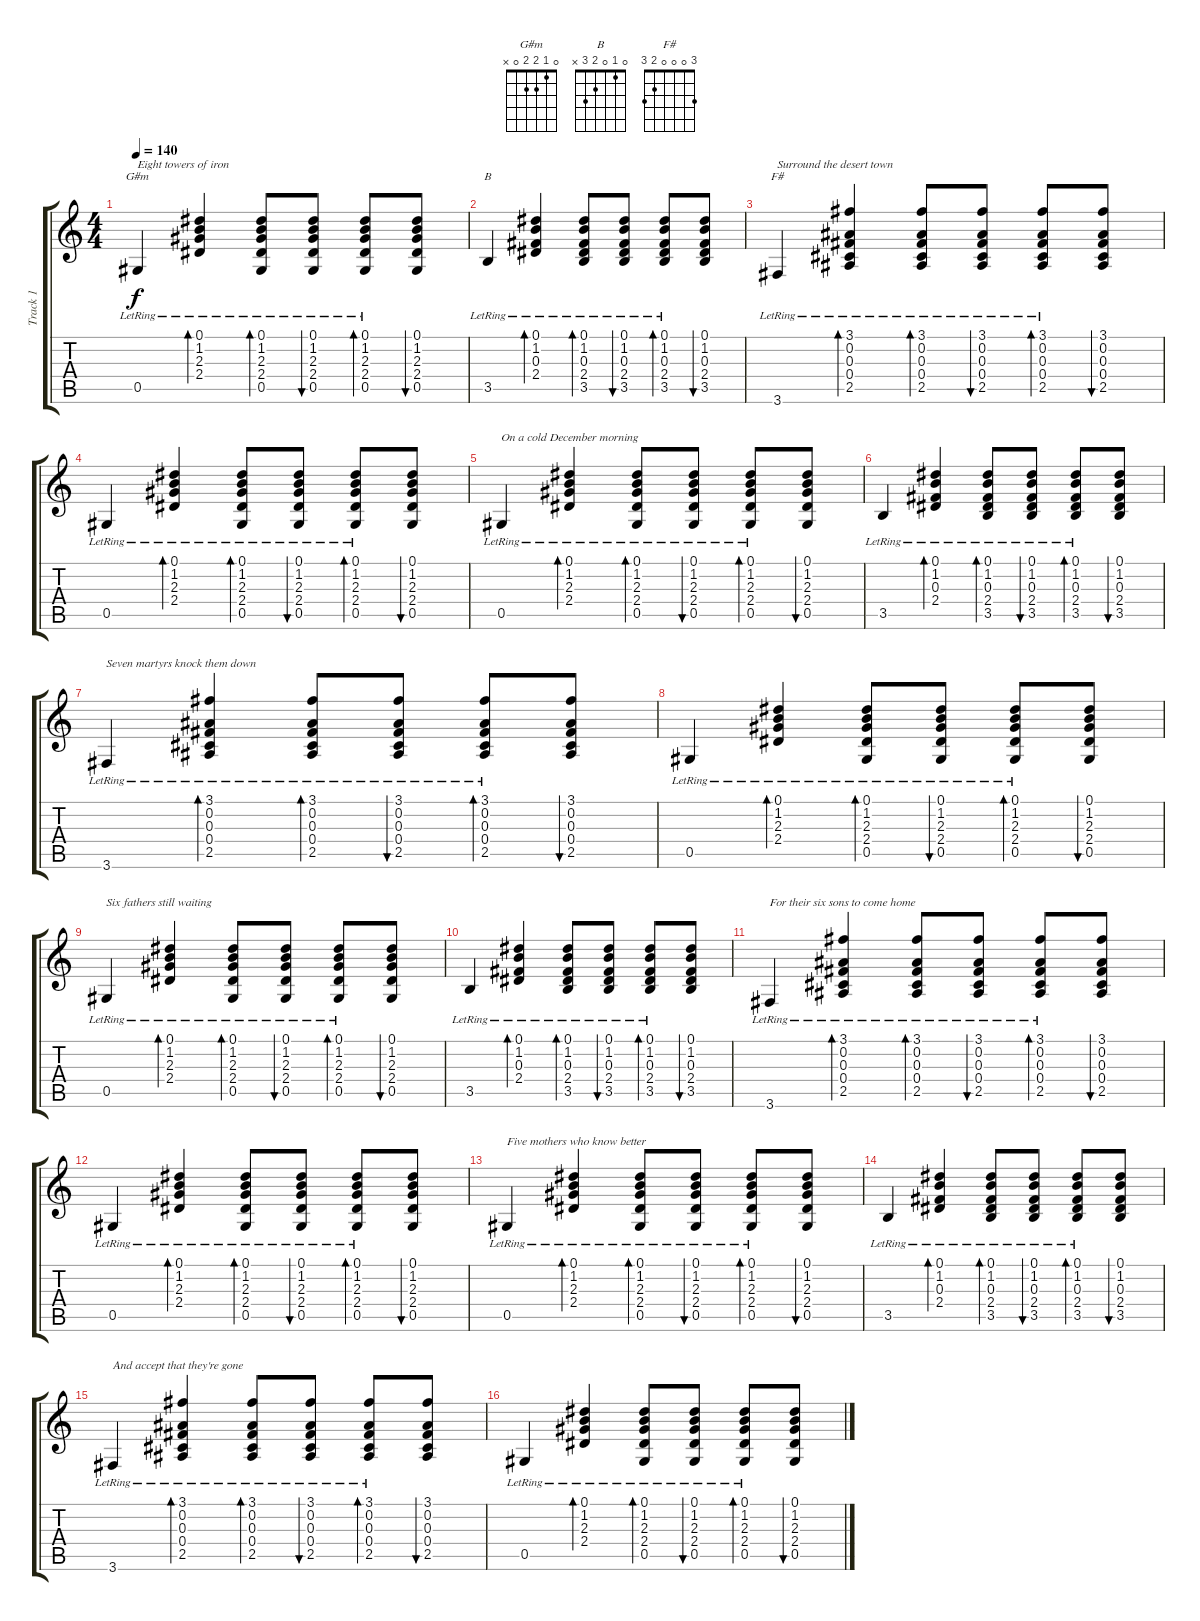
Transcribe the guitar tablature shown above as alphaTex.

\track ("Track 1" "Track 1") {instrument acousticguitarsteel}
\staff {score tabs}
\tuning (Eb4 Bb3 Gb3 Db3 Ab2 Eb2) {hide}
\chord ("G#m" 0 1 2 2 0 x)
\chord ("B" 0 1 0 2 3 x)
\chord ("F#" 3 0 0 0 2 3)
\ts (4 4)
\tempo 140
\clef g2
\ks c
0.5{lr}.4{ch "G#m" txt "Eight towers of iron" dy f} (0.1{lr} 1.2{lr} 2.3{lr} 2.4{lr}).4{bd 120} (0.1{lr} 1.2{lr} 2.3{lr} 2.4{lr} 0.5{lr}).8{bd 120} (0.1{lr} 1.2{lr} 2.3{lr} 2.4{lr} 0.5{lr}).8{bu 120} (0.1{lr} 1.2{lr} 2.3{lr} 2.4{lr} 0.5{lr}).8{bd 120} (0.1 1.2 2.3 2.4 0.5).8{bu 120} |
3.5{lr}.4{ch "B"} (0.1{lr} 1.2{lr} 0.3{lr} 2.4{lr}).4{bd 120} (0.1{lr} 1.2{lr} 0.3{lr} 2.4{lr} 3.5{lr}).8{bd 120} (0.1{lr} 1.2{lr} 0.3{lr} 2.4{lr} 3.5{lr}).8{bu 120} (0.1{lr} 1.2{lr} 0.3{lr} 2.4{lr} 3.5{lr}).8{bd 120} (0.1 1.2 0.3 2.4 3.5).8{bu 120} |
3.6{lr}.4{ch "F#" txt "Surround the desert town"} (3.1{lr} 0.2{lr} 0.3{lr} 0.4{lr} 2.5).4{bd 120} (3.1{lr} 0.2{lr} 0.3{lr} 0.4{lr} 2.5{lr}).8{bd 120} (3.1{lr} 0.2{lr} 0.3{lr} 0.4{lr} 2.5{lr}).8{bu 120} (3.1{lr} 0.2{lr} 0.3{lr} 0.4{lr} 2.5{lr}).8{bd 120} (3.1 0.2 0.3 0.4 2.5).8{bu 120} |
0.5{lr}.4 (0.1{lr} 1.2{lr} 2.3{lr} 2.4{lr}).4{bd 120} (0.1{lr} 1.2{lr} 2.3{lr} 2.4{lr} 0.5{lr}).8{bd 120} (0.1{lr} 1.2{lr} 2.3{lr} 2.4{lr} 0.5{lr}).8{bu 120} (0.1{lr} 1.2{lr} 2.3{lr} 2.4{lr} 0.5{lr}).8{bd 120} (0.1 1.2 2.3 2.4 0.5).8{bu 120} |
0.5{lr}.4{txt "On a cold December morning"} (0.1{lr} 1.2{lr} 2.3{lr} 2.4{lr}).4{bd 120} (0.1{lr} 1.2{lr} 2.3{lr} 2.4{lr} 0.5{lr}).8{bd 120} (0.1{lr} 1.2{lr} 2.3{lr} 2.4{lr} 0.5{lr}).8{bu 120} (0.1{lr} 1.2{lr} 2.3{lr} 2.4{lr} 0.5{lr}).8{bd 120} (0.1 1.2 2.3 2.4 0.5).8{bu 120} |
3.5{lr}.4 (0.1{lr} 1.2{lr} 0.3{lr} 2.4{lr}).4{bd 120} (0.1{lr} 1.2{lr} 0.3{lr} 2.4{lr} 3.5{lr}).8{bd 120} (0.1{lr} 1.2{lr} 0.3{lr} 2.4{lr} 3.5{lr}).8{bu 120} (0.1{lr} 1.2{lr} 0.3{lr} 2.4{lr} 3.5{lr}).8{bd 120} (0.1 1.2 0.3 2.4 3.5).8{bu 120} |
3.6{lr}.4{txt "Seven martyrs knock them down"} (3.1{lr} 0.2{lr} 0.3{lr} 0.4{lr} 2.5).4{bd 120} (3.1{lr} 0.2{lr} 0.3{lr} 0.4{lr} 2.5{lr}).8{bd 120} (3.1{lr} 0.2{lr} 0.3{lr} 0.4{lr} 2.5{lr}).8{bu 120} (3.1{lr} 0.2{lr} 0.3{lr} 0.4{lr} 2.5{lr}).8{bd 120} (3.1 0.2 0.3 0.4 2.5).8{bu 120} |
0.5{lr}.4 (0.1{lr} 1.2{lr} 2.3{lr} 2.4{lr}).4{bd 120} (0.1{lr} 1.2{lr} 2.3{lr} 2.4{lr} 0.5{lr}).8{bd 120} (0.1{lr} 1.2{lr} 2.3{lr} 2.4{lr} 0.5{lr}).8{bu 120} (0.1{lr} 1.2{lr} 2.3{lr} 2.4{lr} 0.5{lr}).8{bd 120} (0.1 1.2 2.3 2.4 0.5).8{bu 120} |
0.5{lr}.4{txt "Six fathers still waiting"} (0.1{lr} 1.2{lr} 2.3{lr} 2.4{lr}).4{bd 120} (0.1{lr} 1.2{lr} 2.3{lr} 2.4{lr} 0.5{lr}).8{bd 120} (0.1{lr} 1.2{lr} 2.3{lr} 2.4{lr} 0.5{lr}).8{bu 120} (0.1{lr} 1.2{lr} 2.3{lr} 2.4{lr} 0.5{lr}).8{bd 120} (0.1 1.2 2.3 2.4 0.5).8{bu 120} |
3.5{lr}.4 (0.1{lr} 1.2{lr} 0.3{lr} 2.4{lr}).4{bd 120} (0.1{lr} 1.2{lr} 0.3{lr} 2.4{lr} 3.5{lr}).8{bd 120} (0.1{lr} 1.2{lr} 0.3{lr} 2.4{lr} 3.5{lr}).8{bu 120} (0.1{lr} 1.2{lr} 0.3{lr} 2.4{lr} 3.5{lr}).8{bd 120} (0.1 1.2 0.3 2.4 3.5).8{bu 120} |
3.6{lr}.4{txt "For their six sons to come home"} (3.1{lr} 0.2{lr} 0.3{lr} 0.4{lr} 2.5).4{bd 120} (3.1{lr} 0.2{lr} 0.3{lr} 0.4{lr} 2.5{lr}).8{bd 120} (3.1{lr} 0.2{lr} 0.3{lr} 0.4{lr} 2.5{lr}).8{bu 120} (3.1{lr} 0.2{lr} 0.3{lr} 0.4{lr} 2.5{lr}).8{bd 120} (3.1 0.2 0.3 0.4 2.5).8{bu 120} |
0.5{lr}.4 (0.1{lr} 1.2{lr} 2.3{lr} 2.4{lr}).4{bd 120} (0.1{lr} 1.2{lr} 2.3{lr} 2.4{lr} 0.5{lr}).8{bd 120} (0.1{lr} 1.2{lr} 2.3{lr} 2.4{lr} 0.5{lr}).8{bu 120} (0.1{lr} 1.2{lr} 2.3{lr} 2.4{lr} 0.5{lr}).8{bd 120} (0.1 1.2 2.3 2.4 0.5).8{bu 120} |
0.5{lr}.4{txt "Five mothers who know better"} (0.1{lr} 1.2{lr} 2.3{lr} 2.4{lr}).4{bd 120} (0.1{lr} 1.2{lr} 2.3{lr} 2.4{lr} 0.5{lr}).8{bd 120} (0.1{lr} 1.2{lr} 2.3{lr} 2.4{lr} 0.5{lr}).8{bu 120} (0.1{lr} 1.2{lr} 2.3{lr} 2.4{lr} 0.5{lr}).8{bd 120} (0.1 1.2 2.3 2.4 0.5).8{bu 120} |
3.5{lr}.4 (0.1{lr} 1.2{lr} 0.3{lr} 2.4{lr}).4{bd 120} (0.1{lr} 1.2{lr} 0.3{lr} 2.4{lr} 3.5{lr}).8{bd 120} (0.1{lr} 1.2{lr} 0.3{lr} 2.4{lr} 3.5{lr}).8{bu 120} (0.1{lr} 1.2{lr} 0.3{lr} 2.4{lr} 3.5{lr}).8{bd 120} (0.1 1.2 0.3 2.4 3.5).8{bu 120} |
3.6{lr}.4{txt "And accept that they're gone"} (3.1{lr} 0.2{lr} 0.3{lr} 0.4{lr} 2.5).4{bd 120} (3.1{lr} 0.2{lr} 0.3{lr} 0.4{lr} 2.5{lr}).8{bd 120} (3.1{lr} 0.2{lr} 0.3{lr} 0.4{lr} 2.5{lr}).8{bu 120} (3.1{lr} 0.2{lr} 0.3{lr} 0.4{lr} 2.5{lr}).8{bd 120} (3.1 0.2 0.3 0.4 2.5).8{bu 120} |
0.5{lr}.4 (0.1{lr} 1.2{lr} 2.3{lr} 2.4{lr}).4{bd 120} (0.1{lr} 1.2{lr} 2.3{lr} 2.4{lr} 0.5{lr}).8{bd 120} (0.1{lr} 1.2{lr} 2.3{lr} 2.4{lr} 0.5{lr}).8{bu 120} (0.1{lr} 1.2{lr} 2.3{lr} 2.4{lr} 0.5{lr}).8{bd 120} (0.1 1.2 2.3 2.4 0.5).8{bu 120}
